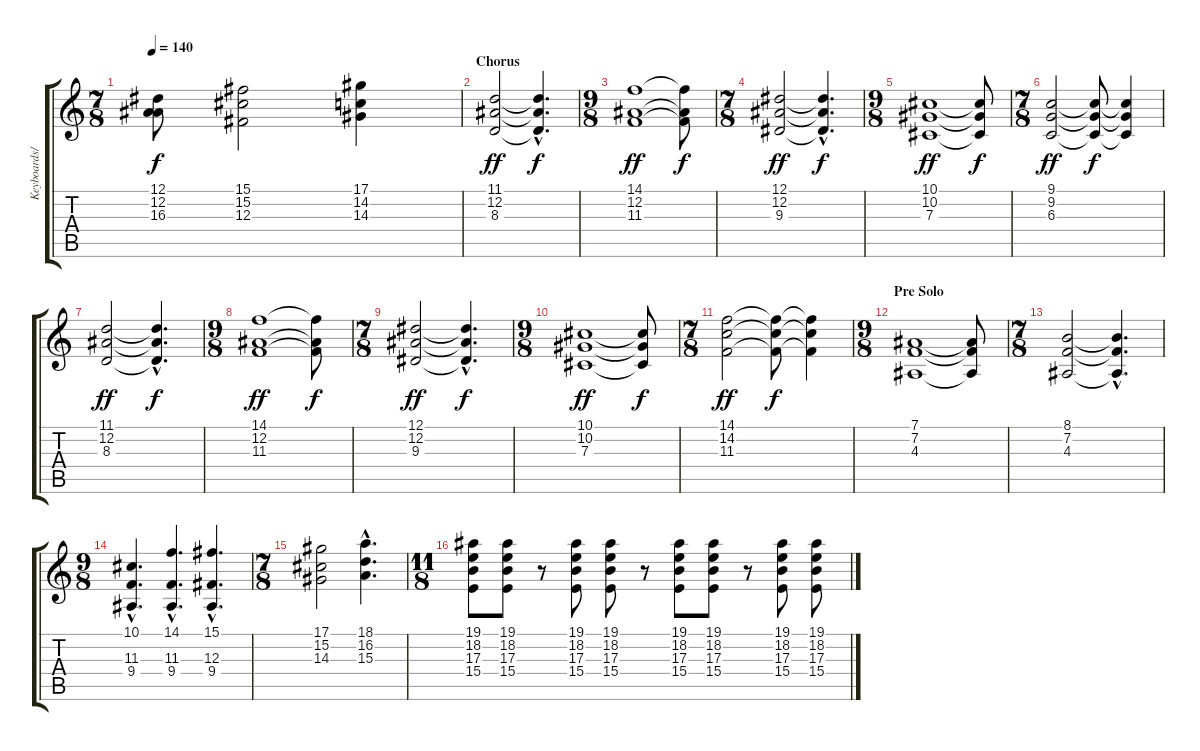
\track ("Keyboards/solos" "Keyboards/") {instrument brightacousticpiano}
\staff {score tabs}
\tuning (Eb4 Bb3 Gb3 Db3 Ab2 Eb2) {hide}
\ts (7 8)
\tempo 140
\clef g2
\ks c
(12.1{t} 12.2{t} 16.3{t}).8{dy f} (15.1 15.2 12.3).2 (17.1 14.2 14.3).4 |
\section ("" "Chorus")
(11.1 12.2 8.3).2{dy ff} (11.1{hac t} 12.2{hac t} 8.3{hac t}).4{d dy f} |
\ts (9 8)
(14.1 12.2 11.3).1{dy ff} (14.1{t} 12.2{t} 11.3{t}).8{dy f} |
\ts (7 8)
(12.1 12.2 9.3).2{dy ff} (12.1{hac t} 12.2{hac t} 9.3{hac t}).4{d dy f} |
\ts (9 8)
(10.1 10.2 7.3).1{dy ff} (10.1{t} 10.2{t} 7.3{t}).8{dy f} |
\ts (7 8)
(9.1 9.2 6.3).2{dy ff} (9.1{t} 9.2{t} 6.3{t}).8{dy f} (9.1{t} 9.2{t} 6.3{t}).4 |
(11.1 12.2 8.3).2{dy ff} (11.1{hac t} 12.2{hac t} 8.3{hac t}).4{d dy f} |
\ts (9 8)
(14.1 12.2 11.3).1{dy ff} (14.1{t} 12.2{t} 11.3{t}).8{dy f} |
\ts (7 8)
(12.1 12.2 9.3).2{dy ff} (12.1{hac t} 12.2{hac t} 9.3{hac t}).4{d dy f} |
\ts (9 8)
(10.1 10.2 7.3).1{dy ff} (10.1{t} 10.2{t} 7.3{t}).8{dy f} |
\ts (7 8)
(14.1 14.2 11.3).2{dy ff} (14.1{t} 14.2{t} 11.3{t}).8{dy f} (14.1{t} 14.2{t} 11.3{t}).4 |
\ts (9 8)
\section ("" "Pre Solo")
(7.1 7.2 4.3).1{balance 0 instrument stringensemble1} (7.1{t} 7.2{t} 4.3{t}).8 |
\ts (7 8)
(8.1 7.2 4.3).2 (8.1{hac t} 7.2{hac t} 4.3{hac t}).4{d} |
\ts (9 8)
(10.1{hac} 11.3{hac} 9.4{hac}).4{d} (14.1{hac} 11.3{hac} 9.4{hac}).4{d} (15.1{hac} 12.3{hac} 9.4{hac}).4{d} |
\ts (7 8)
(17.1 15.2 14.3).2 (18.1{hac} 16.2{hac} 15.3{hac}).4{d} |
\ts (11 8)
(19.1 18.2 17.3 15.4).8 (19.1 18.2 17.3 15.4).8 r.8 (19.1 18.2 17.3 15.4).8 (19.1 18.2 17.3 15.4).8 r.8 (19.1 18.2 17.3 15.4).8 (19.1 18.2 17.3 15.4).8 r.8 (19.1 18.2 17.3 15.4).8 (19.1 18.2 17.3 15.4).8
